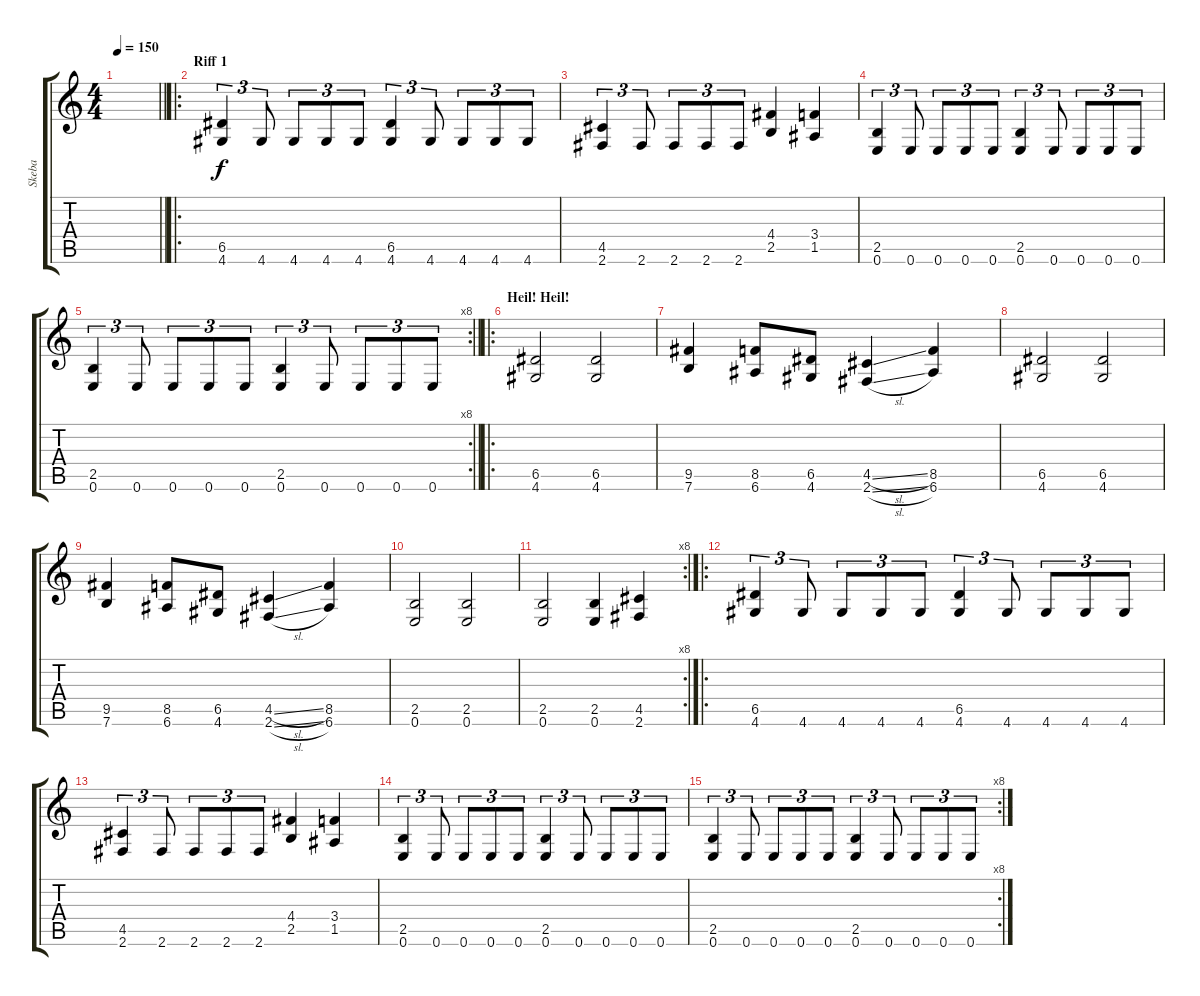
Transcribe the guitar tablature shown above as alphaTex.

\track ("Skeba" "Skeba") {instrument distortionguitar}
\staff {score tabs}
\tuning (E4 B3 G3 D3 A2 E2) {hide}
\ts (4 4)
\tempo 150
\clef g2
\barLineRight lightlight
\ks c
|
\ro
\section ("" "Riff 1")
(6.5 4.6).4{tu (3 2)} 4.6.8{tu (3 2)} 4.6.8{tu (3 2)} 4.6.8{tu (3 2)} 4.6.8{tu (3 2)} (6.5 4.6).4{tu (3 2)} 4.6.8{tu (3 2)} 4.6.8{tu (3 2)} 4.6.8{tu (3 2)} 4.6.8{tu (3 2)} |
(4.5 2.6).4{tu (3 2)} 2.6.8{tu (3 2)} 2.6.8{tu (3 2)} 2.6.8{tu (3 2)} 2.6.8{tu (3 2)} (4.4 2.5).4 (3.4 1.5).4 |
(2.5 0.6).4{tu (3 2)} 0.6.8{tu (3 2)} 0.6.8{tu (3 2)} 0.6.8{tu (3 2)} 0.6.8{tu (3 2)} (2.5 0.6).4{tu (3 2)} 0.6.8{tu (3 2)} 0.6.8{tu (3 2)} 0.6.8{tu (3 2)} 0.6.8{tu (3 2)} |
\rc 8
\barLineRight lightlight
(2.5 0.6).4{tu (3 2)} 0.6.8{tu (3 2)} 0.6.8{tu (3 2)} 0.6.8{tu (3 2)} 0.6.8{tu (3 2)} (2.5 0.6).4{tu (3 2)} 0.6.8{tu (3 2)} 0.6.8{tu (3 2)} 0.6.8{tu (3 2)} 0.6.8{tu (3 2)} |
\ro
\section ("" "Heil! Heil!")
(6.5 4.6).2 (6.5 4.6).2 |
(9.5 7.6).4 (8.5 6.6).8 (6.5 4.6).8 (4.5{sl} 2.6{sl}).4 (8.5 6.6).4 |
(6.5 4.6).2 (6.5 4.6).2 |
(9.5 7.6).4 (8.5 6.6).8 (6.5 4.6).8 (4.5{sl} 2.6{sl}).4 (8.5 6.6).4 |
(2.5 0.6).2 (2.5 0.6).2 |
\rc 8
(2.5 0.6).2 (2.5 0.6).4 (4.5 2.6).4 |
\ro
(6.5 4.6).4{tu (3 2)} 4.6.8{tu (3 2)} 4.6.8{tu (3 2)} 4.6.8{tu (3 2)} 4.6.8{tu (3 2)} (6.5 4.6).4{tu (3 2)} 4.6.8{tu (3 2)} 4.6.8{tu (3 2)} 4.6.8{tu (3 2)} 4.6.8{tu (3 2)} |
(4.5 2.6).4{tu (3 2)} 2.6.8{tu (3 2)} 2.6.8{tu (3 2)} 2.6.8{tu (3 2)} 2.6.8{tu (3 2)} (4.4 2.5).4 (3.4 1.5).4 |
(2.5 0.6).4{tu (3 2)} 0.6.8{tu (3 2)} 0.6.8{tu (3 2)} 0.6.8{tu (3 2)} 0.6.8{tu (3 2)} (2.5 0.6).4{tu (3 2)} 0.6.8{tu (3 2)} 0.6.8{tu (3 2)} 0.6.8{tu (3 2)} 0.6.8{tu (3 2)} |
\rc 8
(2.5 0.6).4{tu (3 2)} 0.6.8{tu (3 2)} 0.6.8{tu (3 2)} 0.6.8{tu (3 2)} 0.6.8{tu (3 2)} (2.5 0.6).4{tu (3 2)} 0.6.8{tu (3 2)} 0.6.8{tu (3 2)} 0.6.8{tu (3 2)} 0.6.8{tu (3 2)}
